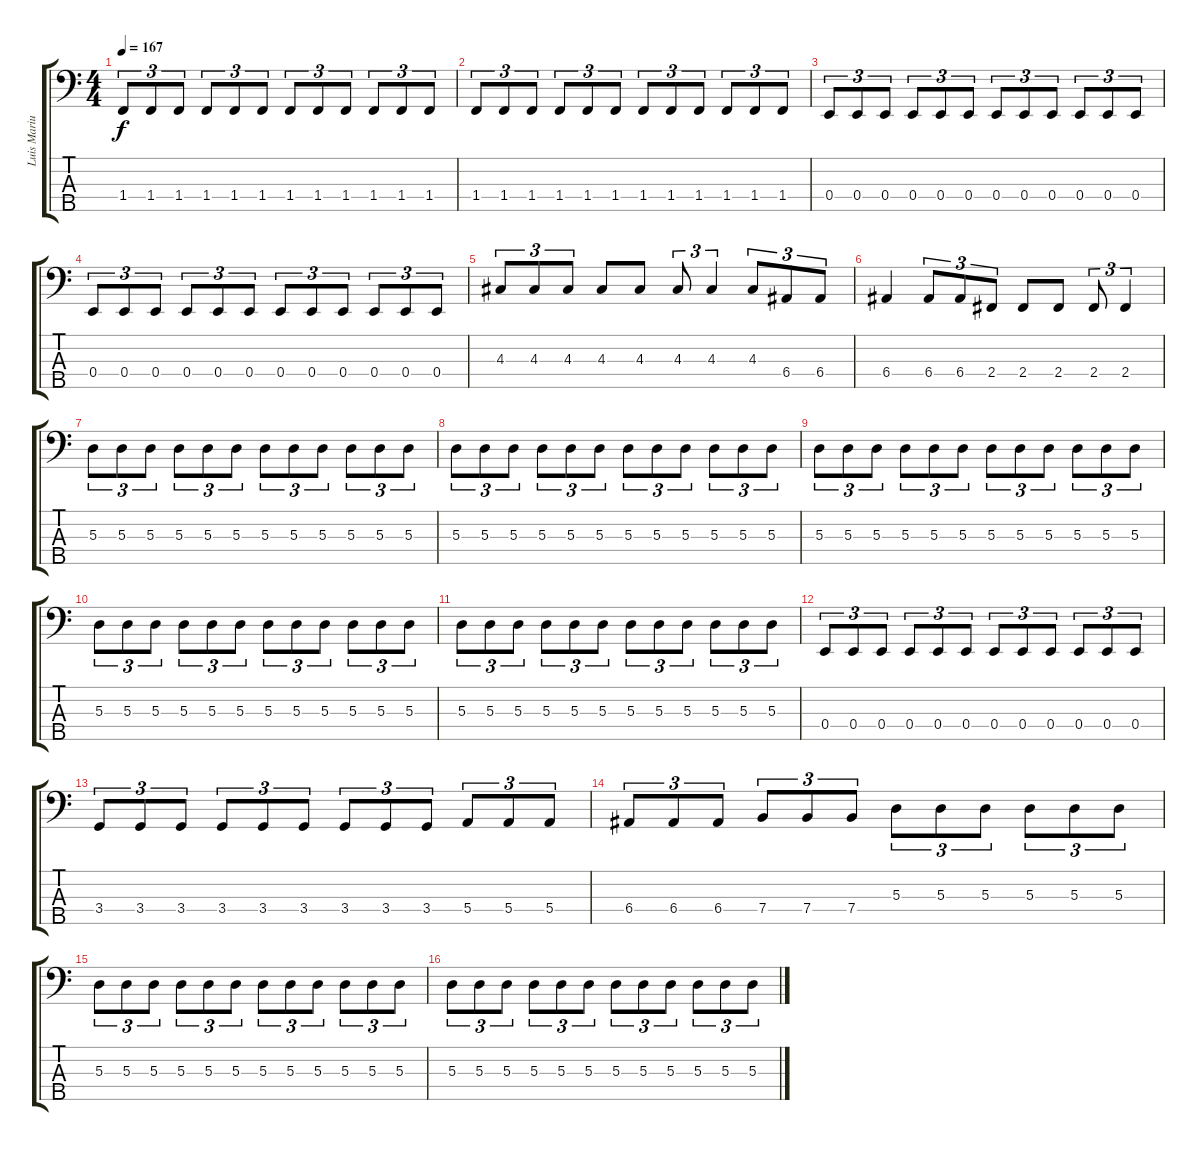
\track ("Luis Mariuti" "Luis Mariu") {instrument electricbasspick}
\staff {score tabs}
\tuning (G2 D2 A1 E1 B0) {hide}
\ts (4 4)
\tempo 167
\clef f4
\ks c
1.4.8{tu (3 2) dy f} 1.4.8{tu (3 2)} 1.4.8{tu (3 2)} 1.4.8{tu (3 2)} 1.4.8{tu (3 2)} 1.4.8{tu (3 2)} 1.4.8{tu (3 2)} 1.4.8{tu (3 2)} 1.4.8{tu (3 2)} 1.4.8{tu (3 2)} 1.4.8{tu (3 2)} 1.4.8{tu (3 2)} |
1.4.8{tu (3 2)} 1.4.8{tu (3 2)} 1.4.8{tu (3 2)} 1.4.8{tu (3 2)} 1.4.8{tu (3 2)} 1.4.8{tu (3 2)} 1.4.8{tu (3 2)} 1.4.8{tu (3 2)} 1.4.8{tu (3 2)} 1.4.8{tu (3 2)} 1.4.8{tu (3 2)} 1.4.8{tu (3 2)} |
0.4.8{tu (3 2)} 0.4.8{tu (3 2)} 0.4.8{tu (3 2)} 0.4.8{tu (3 2)} 0.4.8{tu (3 2)} 0.4.8{tu (3 2)} 0.4.8{tu (3 2)} 0.4.8{tu (3 2)} 0.4.8{tu (3 2)} 0.4.8{tu (3 2)} 0.4.8{tu (3 2)} 0.4.8{tu (3 2)} |
0.4.8{tu (3 2)} 0.4.8{tu (3 2)} 0.4.8{tu (3 2)} 0.4.8{tu (3 2)} 0.4.8{tu (3 2)} 0.4.8{tu (3 2)} 0.4.8{tu (3 2)} 0.4.8{tu (3 2)} 0.4.8{tu (3 2)} 0.4.8{tu (3 2)} 0.4.8{tu (3 2)} 0.4.8{tu (3 2)} |
4.3.8{tu (3 2)} 4.3.8{tu (3 2)} 4.3.8{tu (3 2)} 4.3.8 4.3.8 4.3.8{tu (3 2)} 4.3.4{tu (3 2)} 4.3.8{tu (3 2)} 6.4.8{tu (3 2)} 6.4.8{tu (3 2)} |
6.4.4 6.4.8{tu (3 2)} 6.4.8{tu (3 2)} 2.4.8{tu (3 2)} 2.4.8 2.4.8 2.4.8{tu (3 2)} 2.4.4{tu (3 2)} |
5.3.8{tu (3 2)} 5.3.8{tu (3 2)} 5.3.8{tu (3 2)} 5.3.8{tu (3 2)} 5.3.8{tu (3 2)} 5.3.8{tu (3 2)} 5.3.8{tu (3 2)} 5.3.8{tu (3 2)} 5.3.8{tu (3 2)} 5.3.8{tu (3 2)} 5.3.8{tu (3 2)} 5.3.8{tu (3 2)} |
5.3.8{tu (3 2)} 5.3.8{tu (3 2)} 5.3.8{tu (3 2)} 5.3.8{tu (3 2)} 5.3.8{tu (3 2)} 5.3.8{tu (3 2)} 5.3.8{tu (3 2)} 5.3.8{tu (3 2)} 5.3.8{tu (3 2)} 5.3.8{tu (3 2)} 5.3.8{tu (3 2)} 5.3.8{tu (3 2)} |
5.3.8{tu (3 2)} 5.3.8{tu (3 2)} 5.3.8{tu (3 2)} 5.3.8{tu (3 2)} 5.3.8{tu (3 2)} 5.3.8{tu (3 2)} 5.3.8{tu (3 2)} 5.3.8{tu (3 2)} 5.3.8{tu (3 2)} 5.3.8{tu (3 2)} 5.3.8{tu (3 2)} 5.3.8{tu (3 2)} |
5.3.8{tu (3 2)} 5.3.8{tu (3 2)} 5.3.8{tu (3 2)} 5.3.8{tu (3 2)} 5.3.8{tu (3 2)} 5.3.8{tu (3 2)} 5.3.8{tu (3 2)} 5.3.8{tu (3 2)} 5.3.8{tu (3 2)} 5.3.8{tu (3 2)} 5.3.8{tu (3 2)} 5.3.8{tu (3 2)} |
5.3.8{tu (3 2)} 5.3.8{tu (3 2)} 5.3.8{tu (3 2)} 5.3.8{tu (3 2)} 5.3.8{tu (3 2)} 5.3.8{tu (3 2)} 5.3.8{tu (3 2)} 5.3.8{tu (3 2)} 5.3.8{tu (3 2)} 5.3.8{tu (3 2)} 5.3.8{tu (3 2)} 5.3.8{tu (3 2)} |
0.4.8{tu (3 2)} 0.4.8{tu (3 2)} 0.4.8{tu (3 2)} 0.4.8{tu (3 2)} 0.4.8{tu (3 2)} 0.4.8{tu (3 2)} 0.4.8{tu (3 2)} 0.4.8{tu (3 2)} 0.4.8{tu (3 2)} 0.4.8{tu (3 2)} 0.4.8{tu (3 2)} 0.4.8{tu (3 2)} |
3.4.8{tu (3 2)} 3.4.8{tu (3 2)} 3.4.8{tu (3 2)} 3.4.8{tu (3 2)} 3.4.8{tu (3 2)} 3.4.8{tu (3 2)} 3.4.8{tu (3 2)} 3.4.8{tu (3 2)} 3.4.8{tu (3 2)} 5.4.8{tu (3 2)} 5.4.8{tu (3 2)} 5.4.8{tu (3 2)} |
6.4.8{tu (3 2)} 6.4.8{tu (3 2)} 6.4.8{tu (3 2)} 7.4.8{tu (3 2)} 7.4.8{tu (3 2)} 7.4.8{tu (3 2)} 5.3.8{tu (3 2)} 5.3.8{tu (3 2)} 5.3.8{tu (3 2)} 5.3.8{tu (3 2)} 5.3.8{tu (3 2)} 5.3.8{tu (3 2)} |
5.3.8{tu (3 2)} 5.3.8{tu (3 2)} 5.3.8{tu (3 2)} 5.3.8{tu (3 2)} 5.3.8{tu (3 2)} 5.3.8{tu (3 2)} 5.3.8{tu (3 2)} 5.3.8{tu (3 2)} 5.3.8{tu (3 2)} 5.3.8{tu (3 2)} 5.3.8{tu (3 2)} 5.3.8{tu (3 2)} |
5.3.8{tu (3 2)} 5.3.8{tu (3 2)} 5.3.8{tu (3 2)} 5.3.8{tu (3 2)} 5.3.8{tu (3 2)} 5.3.8{tu (3 2)} 5.3.8{tu (3 2)} 5.3.8{tu (3 2)} 5.3.8{tu (3 2)} 5.3.8{tu (3 2)} 5.3.8{tu (3 2)} 5.3.8{tu (3 2)}
